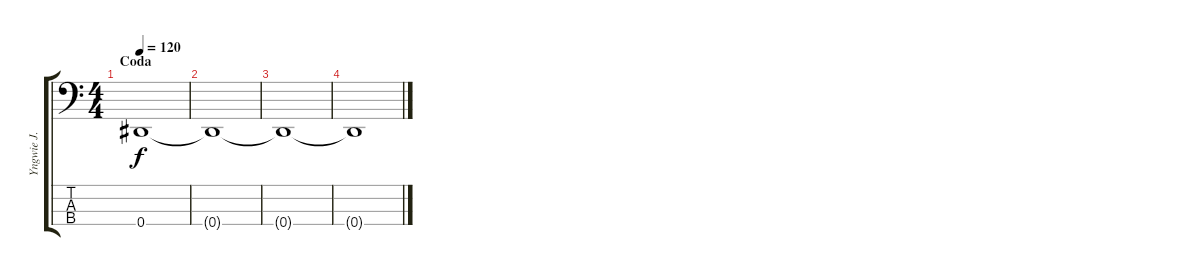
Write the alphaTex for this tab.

\track ("Yngwie J. Malmsteen" "Yngwie J. ") {instrument electricbassfinger}
\staff {score tabs}
\tuning (Gb2 Db2 Ab1 Eb1) {hide}
\ts (4 4)
\section ("" "Coda")
\tempo 120
\clef f4
\ks c
0.4.1{dy f} |
0.4{t}.1 |
0.4{t}.1 |
0.4{t}.1
